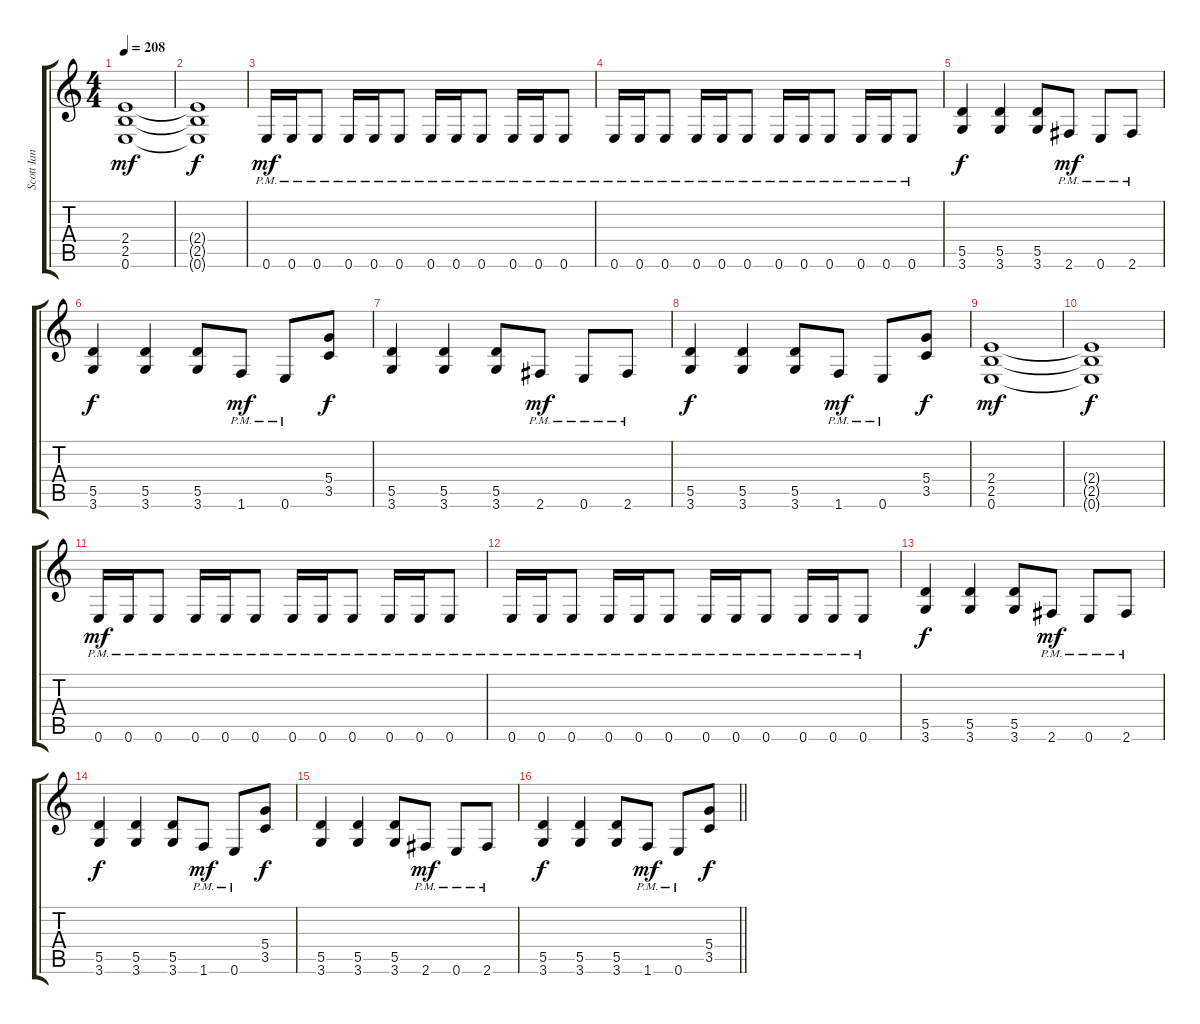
\track ("Scott Ian" "Scott Ian") {instrument distortionguitar}
\staff {score tabs}
\tuning (E4 B3 G3 D3 A2 E2) {hide}
\ts (4 4)
\tempo 208
\clef g2
\ks c
(2.4 2.5 0.6).1{dy mf} |
(2.4{t} 2.5{t} 0.6{t}).1{dy f} |
0.6{pm}.16{dy mf} 0.6{pm}.16 0.6{pm}.8 0.6{pm}.16 0.6{pm}.16 0.6{pm}.8 0.6{pm}.16 0.6{pm}.16 0.6{pm}.8 0.6{pm}.16 0.6{pm}.16 0.6{pm}.8 |
0.6{pm}.16 0.6{pm}.16 0.6{pm}.8 0.6{pm}.16 0.6{pm}.16 0.6{pm}.8 0.6{pm}.16 0.6{pm}.16 0.6{pm}.8 0.6{pm}.16 0.6{pm}.16 0.6{pm}.8 |
(5.5 3.6).4{dy f} (5.5 3.6).4 (5.5 3.6).8 2.6{pm}.8{dy mf} 0.6{pm}.8 2.6{pm}.8 |
(5.5 3.6).4{dy f} (5.5 3.6).4 (5.5 3.6).8 1.6{pm}.8{dy mf} 0.6{pm}.8 (5.4 3.5).8{dy f} |
(5.5 3.6).4 (5.5 3.6).4 (5.5 3.6).8 2.6{pm}.8{dy mf} 0.6{pm}.8 2.6{pm}.8 |
(5.5 3.6).4{dy f} (5.5 3.6).4 (5.5 3.6).8 1.6{pm}.8{dy mf} 0.6{pm}.8 (5.4 3.5).8{dy f} |
(2.4 2.5 0.6).1{dy mf} |
(2.4{t} 2.5{t} 0.6{t}).1{dy f} |
0.6{pm}.16{dy mf} 0.6{pm}.16 0.6{pm}.8 0.6{pm}.16 0.6{pm}.16 0.6{pm}.8 0.6{pm}.16 0.6{pm}.16 0.6{pm}.8 0.6{pm}.16 0.6{pm}.16 0.6{pm}.8 |
0.6{pm}.16 0.6{pm}.16 0.6{pm}.8 0.6{pm}.16 0.6{pm}.16 0.6{pm}.8 0.6{pm}.16 0.6{pm}.16 0.6{pm}.8 0.6{pm}.16 0.6{pm}.16 0.6{pm}.8 |
(5.5 3.6).4{dy f} (5.5 3.6).4 (5.5 3.6).8 2.6{pm}.8{dy mf} 0.6{pm}.8 2.6{pm}.8 |
(5.5 3.6).4{dy f} (5.5 3.6).4 (5.5 3.6).8 1.6{pm}.8{dy mf} 0.6{pm}.8 (5.4 3.5).8{dy f} |
(5.5 3.6).4 (5.5 3.6).4 (5.5 3.6).8 2.6{pm}.8{dy mf} 0.6{pm}.8 2.6{pm}.8 |
\barLineRight lightlight
(5.5 3.6).4{dy f} (5.5 3.6).4 (5.5 3.6).8 1.6{pm}.8{dy mf} 0.6{pm}.8 (5.4 3.5).8{dy f}
